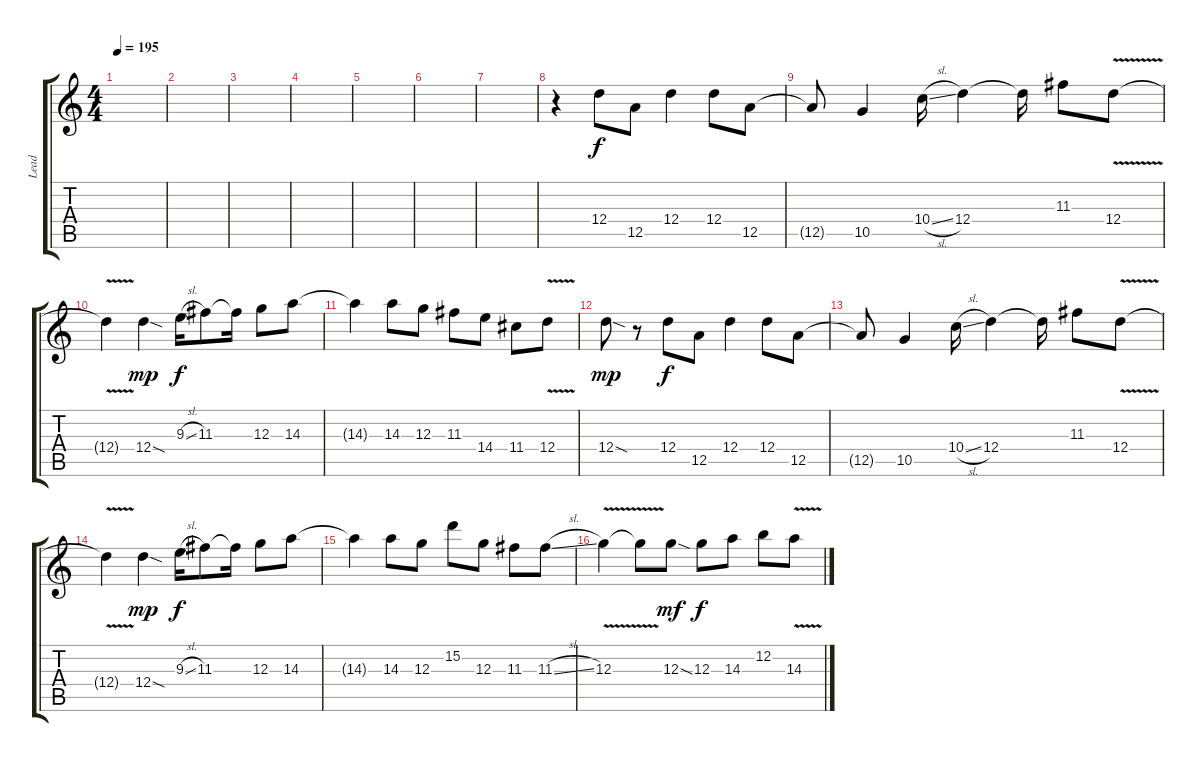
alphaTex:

\track ("Lead" "Lead") {instrument overdrivenguitar}
\staff {score tabs}
\tuning (E4 B3 G3 D3 A2 E2) {hide}
\ts (4 4)
\tempo 195
\clef g2
\ks c
|
\section ("" "")
|
|
|
|
|
|
\section ("" "")
r.4 12.4.8 12.5.8 12.4.4 12.4.8 12.5.8 |
12.5{t}.8 10.5.4 10.4{sl}.16 12.4.4 12.4{t}.16 11.3.8 12.4{v}.8 |
12.4{t}.4 12.4{sod}.4{dy mp} 9.3{sl}.16{dy f} 11.3.8 11.3{t}.16 12.3.8 14.3.8 |
14.3{t}.4 14.3.8 12.3.8 11.3.8 14.4.8 11.4.8 12.4{v}.8 |
12.4{sod}.8{dy mp} r.8 12.4.8{dy f} 12.5.8 12.4.4 12.4.8 12.5.8 |
12.5{t}.8 10.5.4 10.4{sl}.16 12.4.4 12.4{t}.16 11.3.8 12.4{v}.8 |
12.4{t}.4 12.4{sod}.4{dy mp} 9.3{sl}.16{dy f} 11.3.8 11.3{t}.16 12.3.8 14.3.8 |
14.3{t}.4 14.3.8 12.3.8 15.2.8 12.3.8 11.3.8 11.3{sl}.8 |
\section ("" "")
12.3{v}.4 12.3{t}.8 12.3{sod}.8{dy mf} 12.3.8{dy f} 14.3.8 12.2.8 14.3{v}.8
